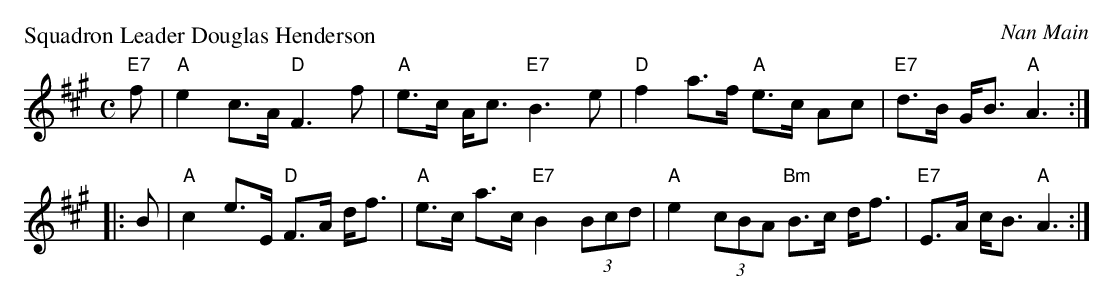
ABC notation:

X:1
P: Squadron Leader Douglas Henderson
C: Nan Main
M: C
L: 1/16
K: A
"E7"f2 \
| "A"e4 c3A "D"F6 f2 | "A"e3c Ac3 "E7"B6 e2 \
| "D"f4 a3f "A"e3c A2c2 | "E7"d3B GB3 "A"A6 :|
|: B2 \
| "A"c4 e3E "D"F3A df3 | "A"e3c a3c "E7"B4 (3B2c2d2 \
| "A"e4 (3c2B2A2 "Bm"B3c df3 | "E7"E3A cB3 "A"A6 :|
